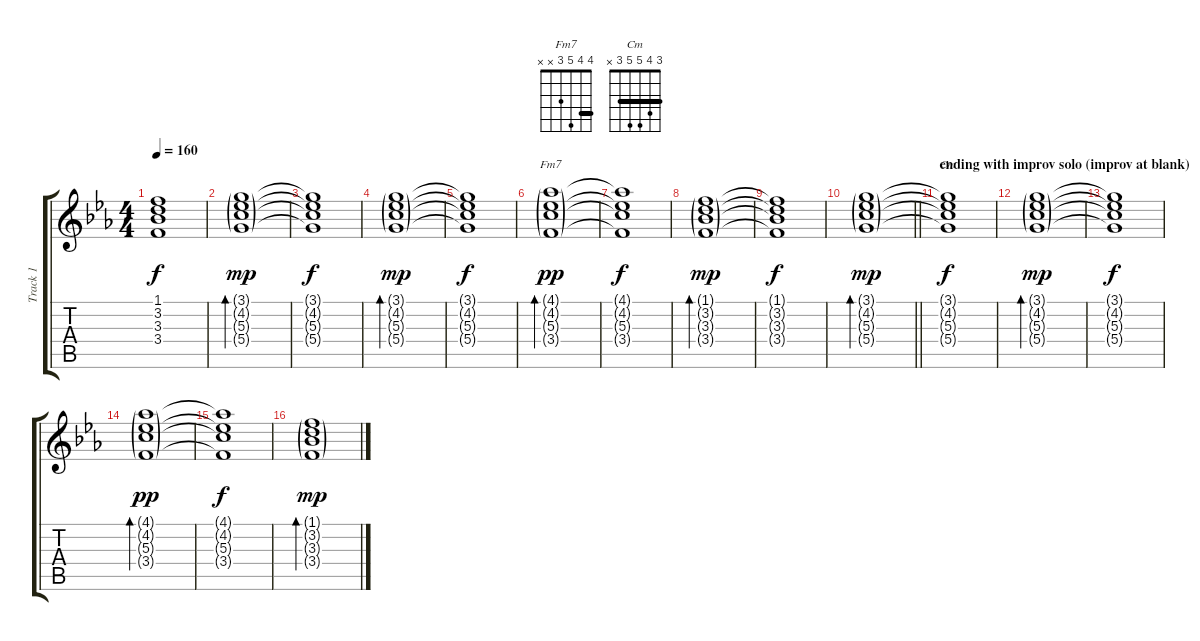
\track ("Track 1" "Track 1") {instrument overdrivenguitar}
\staff {score tabs}
\tuning (E4 B3 G3 D3 A2 E2) {hide}
\chord ("Fm7" 4 4 5 3 x x) {barre 4}
\chord ("Cm" 3 4 5 5 3 x) {barre 3}
\ts (4 4)
\tempo 160
\clef g2
\ks cminor
(1.1{t} 3.2{t} 3.3{t} 3.4{t}).1{dy f} |
(3.1{g} 4.2{g} 5.3{g} 5.4{g}).1{bd 480 dy mp} |
(3.1{t} 4.2{t} 5.3{t} 5.4{t}).1{dy f} |
(3.1{g} 4.2{g} 5.3{g} 5.4{g}).1{bd 480 dy mp} |
(3.1{t} 4.2{t} 5.3{t} 5.4{t}).1{dy f} |
(4.1{g} 4.2{g} 5.3{g} 3.4{g}).1{bd 480 ch "Fm7" dy pp} |
(4.1{t} 4.2{t} 5.3{t} 3.4{t}).1{dy f} |
(1.1{g} 3.2{g} 3.3{g} 3.4{g}).1{bd 480 dy mp} |
(1.1{t} 3.2{t} 3.3{t} 3.4{t}).1{dy f} |
\barLineRight lightlight
(3.1{g} 4.2{g} 5.3{g} 5.4{g}).1{bd 480 dy mp} |
\section ("" "ending with improv solo (improv at blank)")
(3.1{t} 4.2{t} 5.3{t} 5.4{t}).1{ch "Cm" dy f} |
(3.1{g} 4.2{g} 5.3{g} 5.4{g}).1{bd 480 dy mp} |
(3.1{t} 4.2{t} 5.3{t} 5.4{t}).1{dy f} |
(4.1{g} 4.2{g} 5.3{g} 3.4{g}).1{bd 480 dy pp} |
(4.1{t} 4.2{t} 5.3{t} 3.4{t}).1{dy f} |
(1.1{g} 3.2{g} 3.3{g} 3.4{g}).1{bd 480 dy mp}
